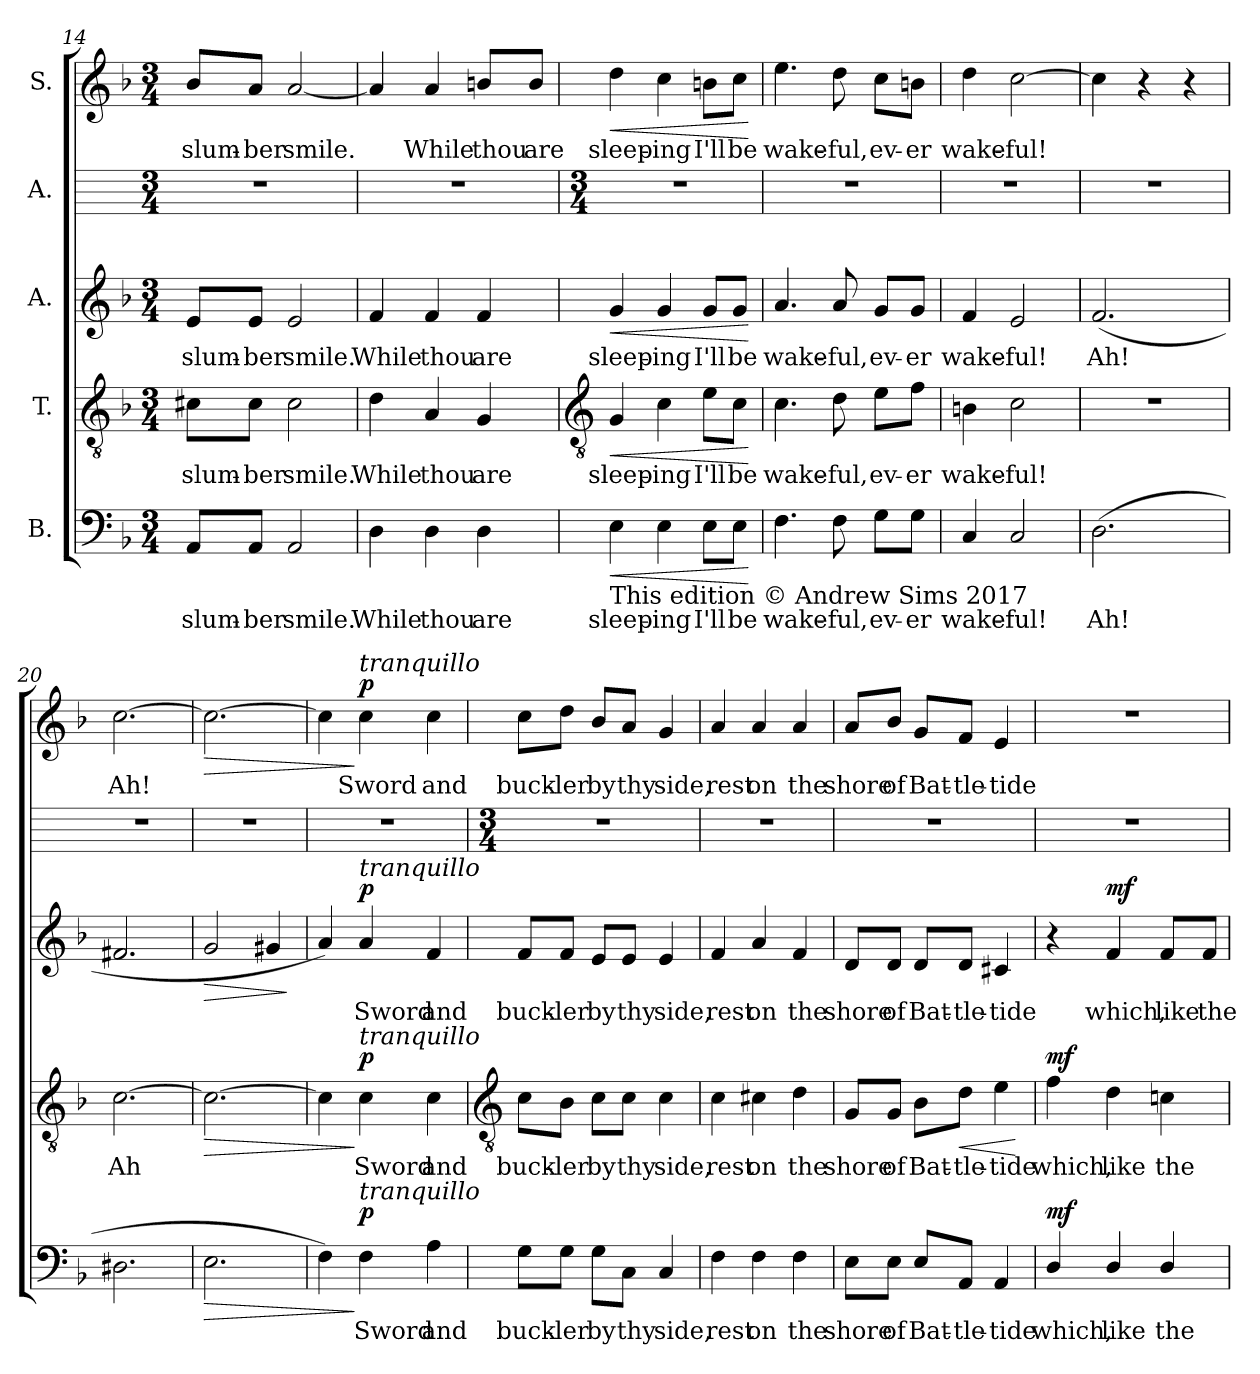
**kern	**text	**dynam	**kern	**text	**dynam	**kern	**text	**dynam	**kern	**kern	**text	**dynam
*part5	*part5	*part5	*part4	*part4	*part4	*part3	*part3	*part3	*part2	*part1	*part1	*part1
*staff5	*staff5	*staff5	*staff4	*staff4	*staff4	*staff3	*staff3	*staff3	*staff2	*staff1	*staff1	*staff1
*I"B.	*	*	*I"T.	*	*	*I"A.	*	*	*I"A.	*I"S.	*	*
*clefF4	*	*	*clefGv2	*	*	*clefG2	*	*	*	*clefG2	*	*
*k[b-]	*	*	*k[b-]	*	*	*k[b-]	*	*	*	*k[b-]	*	*
*F:	*	*	*F:	*	*	*F:	*	*	*	*F:	*	*
*M3/4	*	*	*M3/4	*	*	*M3/4	*	*	*M3/4	*M3/4	*	*
=14	=14	=14	=14	=14	=14	=14	=14	=14	=14	=14	=14	=14
!	!LO:LY:b	!	!	!LO:LY:b	!	!	!LO:LY:b	!	!	!	!LO:LY:b	!
8AA/L	slum-	.	8c#X\L	slum-	.	8e/L	slum-	.	2.r	8b-/L	slum-	.
!	!LO:LY:b	!	!	!LO:LY:b	!	!	!LO:LY:b	!	!	!	!LO:LY:b	!
8AA/J	-ber	.	8c#\J	-ber	.	8e/J	-ber	.	.	8a/J	-ber	.
!	!LO:LY:b	!	!	!LO:LY:b	!	!	!LO:LY:b	!	!	!	!LO:LY:b	!
2AA	smile.	.	2c#	smile.	.	2e	smile.	.	.	[2a	smile.	.
=15	=15	=15	=15	=15	=15	=15	=15	=15	=15	=15	=15	=15
!	!LO:LY:b	!	!	!LO:LY:b	!	!	!LO:LY:b	!	!	!	!	!
4D	While	.	4d	While	.	4f	While	.	2.r	4a]	.	.
!	!LO:LY:b	!	!	!LO:LY:b	!	!	!LO:LY:b	!	!	!	!LO:LY:b	!
4D	thou	.	4A	thou	.	4f	thou	.	.	4a	While	.
!	!LO:LY:b	!	!	!LO:LY:b	!	!	!LO:LY:b	!	!	!	!LO:LY:b	!
4D	are	.	4G	are	.	4f	are	.	.	8bn/L	thou	.
!	!	!	!	!	!	!	!	!	!	!	!LO:LY:b	!
.	.	.	.	.	.	.	.	.	.	8b/J	are	.
!!LO:LB:g=z
=16	=16	=16	=16	=16	=16	=16	=16	=16	=16	=16	=16	=16
*	*	*	*clefGv2	*	*	*	*	*	*	*	*	*
*	*	*	*	*	*	*	*	*	*M3/4	*	*	*
!LO:TX:b:t=This edition © Andrew Sims 2017	!	!	!	!	!	!	!	!	!	!	!	!
!	!LO:LY:b	!LO:HP:b	!	!LO:LY:b	!LO:HP:b	!	!LO:LY:b	!LO:HP:b	!	!	!LO:LY:b	!LO:HP:b
4E	sleep-	<	4G	sleep-	<	4g	sleep-	<	2.r	4dd	sleep-	<
!	!LO:LY:b	!	!	!LO:LY:b	!	!	!LO:LY:b	!	!	!	!LO:LY:b	!
4E	-ing	.	4c	-ing	.	4g	-ing	.	.	4cc	-ing	.
!	!LO:LY:b	!	!	!LO:LY:b	!	!	!LO:LY:b	!	!	!	!LO:LY:b	!
8E\L	I'll	.	8e\L	I'll	.	8g/L	I'll	.	.	8bn\L	I'll	.
!	!LO:LY:b	!	!	!LO:LY:b	!	!	!LO:LY:b	!	!	!	!LO:LY:b	!
8E\J	be	.	8c\J	be	.	8g/J	be	.	.	8cc\J	be	.
.	.	[	.	.	[	.	.	[	.	.	.	[
=17	=17	=17	=17	=17	=17	=17	=17	=17	=17	=17	=17	=17
!	!LO:LY:b	!	!	!LO:LY:b	!	!	!LO:LY:b	!	!	!	!LO:LY:b	!
4.F	wake-	.	4.c	wake-	.	4.a	wake-	.	2.r	4.ee	wake-	.
!	!LO:LY:b	!	!	!LO:LY:b	!	!	!LO:LY:b	!	!	!	!LO:LY:b	!
8F	-ful,	.	8d	-ful,	.	8a	-ful,	.	.	8dd	-ful,	.
!	!LO:LY:b	!	!	!LO:LY:b	!	!	!LO:LY:b	!	!	!	!LO:LY:b	!
8G\L	ev-	.	8e\L	ev-	.	8g/L	ev-	.	.	8cc\L	ev-	.
!	!LO:LY:b	!	!	!LO:LY:b	!	!	!LO:LY:b	!	!	!	!LO:LY:b	!
8G\J	-er	.	8f\J	-er	.	8g/J	-er	.	.	8bn\J	-er	.
=18	=18	=18	=18	=18	=18	=18	=18	=18	=18	=18	=18	=18
!	!LO:LY:b	!	!	!LO:LY:b	!	!	!LO:LY:b	!	!	!	!LO:LY:b	!
4C	wake-	.	4Bn	wake-	.	4f	wake-	.	2.r	4dd	wake-	.
!	!LO:LY:b	!	!	!LO:LY:b	!	!	!LO:LY:b	!	!	!	!LO:LY:b	!
2C	-ful!	.	2c	-ful!	.	2e	-ful!	.	.	[2cc	-ful!	.
=19	=19	=19	=19	=19	=19	=19	=19	=19	=19	=19	=19	=19
!	!LO:LY:b	!	!LO:N:vis=1	!	!	!	!LO:LY:b	!	!	!	!	!
(>2.D	Ah!	.	2.r	.	.	(<2.f	Ah!	.	2.r	4cc]	.	.
.	.	.	.	.	.	.	.	.	.	4r	.	.
.	.	.	.	.	.	.	.	.	.	4r	.	.
=20	=20	=20	=20	=20	=20	=20	=20	=20	=20	=20	=20	=20
!	!	!	!	!LO:LY:b	!	!	!	!	!	!	!LO:LY:b	!
2.D#X	.	.	[2.c	Ah	.	2.f#X	.	.	2.r	[2.cc	Ah!	.
=21	=21	=21	=21	=21	=21	=21	=21	=21	=21	=21	=21	=21
!	!	!LO:HP:b	!	!	!LO:HP:b	!	!	!LO:HP:b	!	!	!	!LO:HP:b
2.E	.	>	2.c_	.	>	2g	.	>	2.r	2.cc_	.	>
.	.	.	.	.	.	4g#X	.	.	.	.	.	.
.	.	.	.	.	.	.	.	]	.	.	.	.
=22	=22	=22	=22	=22	=22	=22	=22	=22	=22	=22	=22	=22
4F)	.	.	4c]	.	.	4a)	.	.	2.r	4cc]	.	.
!	!	!	!	!	!	!	!	!	!	!LO:TX:a:i:t=tranquillo	!	!
!	!	!	!	!	!	!LO:TX:a:i:t=tranquillo	!	!	!	!	!	!
!	!	!	!LO:TX:a:i:t=tranquillo	!	!	!	!	!	!	!	!	!
!LO:TX:a:i:t=tranquillo	!	!	!	!	!	!	!	!	!	!	!	!
!	!LO:LY:b	!LO:DY:n=1:b	!	!LO:LY:b	!LO:DY:n=1:b	!	!LO:LY:b	!LO:DY:b	!	!	!LO:LY:b	!LO:DY:n=1:b
4F	Sword	] p	4c	Sword	] p	4a	Sword	p	.	4cc	Sword	] p
!	!LO:LY:b	!	!	!LO:LY:b	!	!	!LO:LY:b	!	!	!	!LO:LY:b	!
4A	and	.	4c	and	.	4f	and	.	.	4cc	and	.
!!LO:LB:g=z
=23	=23	=23	=23	=23	=23	=23	=23	=23	=23	=23	=23	=23
*	*	*	*clefGv2	*	*	*	*	*	*	*	*	*
*	*	*	*	*	*	*	*	*	*M3/4	*	*	*
!	!LO:LY:b	!	!	!LO:LY:b	!	!	!LO:LY:b	!	!	!	!LO:LY:b	!
8G\L	buck-	.	8c\L	buck-	.	8f/L	buck-	.	2.r	8cc\L	buck-	.
!	!LO:LY:b	!	!	!LO:LY:b	!	!	!LO:LY:b	!	!	!	!LO:LY:b	!
8G\J	-ler	.	8B-\J	-ler	.	8f/J	-ler	.	.	8dd\J	-ler	.
!	!LO:LY:b	!	!	!LO:LY:b	!	!	!LO:LY:b	!	!	!	!LO:LY:b	!
8G\L	by	.	8c\L	by	.	8e/L	by	.	.	8b-/L	by	.
!	!LO:LY:b	!	!	!LO:LY:b	!	!	!LO:LY:b	!	!	!	!LO:LY:b	!
8C\J	thy	.	8c\J	thy	.	8e/J	thy	.	.	8a/J	thy	.
!	!LO:LY:b	!	!	!LO:LY:b	!	!	!LO:LY:b	!	!	!	!LO:LY:b	!
4C	side,	.	4c	side,	.	4e	side,	.	.	4g	side,	.
=24	=24	=24	=24	=24	=24	=24	=24	=24	=24	=24	=24	=24
!	!LO:LY:b	!	!	!LO:LY:b	!	!	!LO:LY:b	!	!	!	!LO:LY:b	!
4F	rest	.	4c	rest	.	4f	rest	.	2.r	4a	rest	.
!	!LO:LY:b	!	!	!LO:LY:b	!	!	!LO:LY:b	!	!	!	!LO:LY:b	!
4F	on	.	4c#X	on	.	4a	on	.	.	4a	on	.
!	!LO:LY:b	!	!	!LO:LY:b	!	!	!LO:LY:b	!	!	!	!LO:LY:b	!
4F	the	.	4d	the	.	4f	the	.	.	4a	the	.
=25	=25	=25	=25	=25	=25	=25	=25	=25	=25	=25	=25	=25
!	!LO:LY:b	!	!	!LO:LY:b	!	!	!LO:LY:b	!	!	!	!LO:LY:b	!
8E\L	shore	.	8G/L	shore	.	8d/L	shore	.	2.r	8a/L	shore	.
!	!LO:LY:b	!	!	!LO:LY:b	!	!	!LO:LY:b	!	!	!	!LO:LY:b	!
8E\J	of	.	8G/J	of	.	8d/J	of	.	.	8b-/J	of	.
!	!LO:LY:b	!	!	!LO:LY:b	!	!	!LO:LY:b	!	!	!	!LO:LY:b	!
8E/L	Bat-	.	8B-\L	Bat-	.	8d/L	Bat-	.	.	8g/L	Bat-	.
!	!LO:LY:b	!	!	!LO:LY:b	!LO:HP:b	!	!LO:LY:b	!	!	!	!LO:LY:b	!
8AA/J	-tle-	.	8d\J	-tle-	<	8d/J	-tle-	.	.	8f/J	-tle-	.
!	!LO:LY:b	!	!	!LO:LY:b	!	!	!LO:LY:b	!	!	!	!LO:LY:b	!
4AA	-tide	.	4e	-tide	.	4c#X	-tide	.	.	4e	-tide	.
.	.	.	.	.	[	.	.	.	.	.	.	.
=26	=26	=26	=26	=26	=26	=26	=26	=26	=26	=26	=26	=26
!	!LO:LY:b	!LO:DY:a	!	!LO:LY:b	!LO:DY:a	!	!	!	!	!LO:N:vis=1	!	!
4D/	which,	mf	4f	which,	mf	4r	.	.	2.r	2.r	.	.
!	!LO:LY:b	!	!	!LO:LY:b	!	!	!LO:LY:b	!LO:DY:a	!	!	!	!
4D/	like	.	4d	like	.	4f	which,	mf	.	.	.	.
!	!LO:LY:b	!	!	!LO:LY:b	!	!	!LO:LY:b	!	!	!	!	!
4D/	the	.	4cn	the	.	8f/L	like	.	.	.	.	.
!	!	!	!	!	!	!	!LO:LY:b	!	!	!	!	!
.	.	.	.	.	.	8f/J	the	.	.	.	.	.
=	=	=	=	=	=	=	=	=	=	=	=	=
*-	*-	*-	*-	*-	*-	*-	*-	*-	*-	*-	*-	*-
